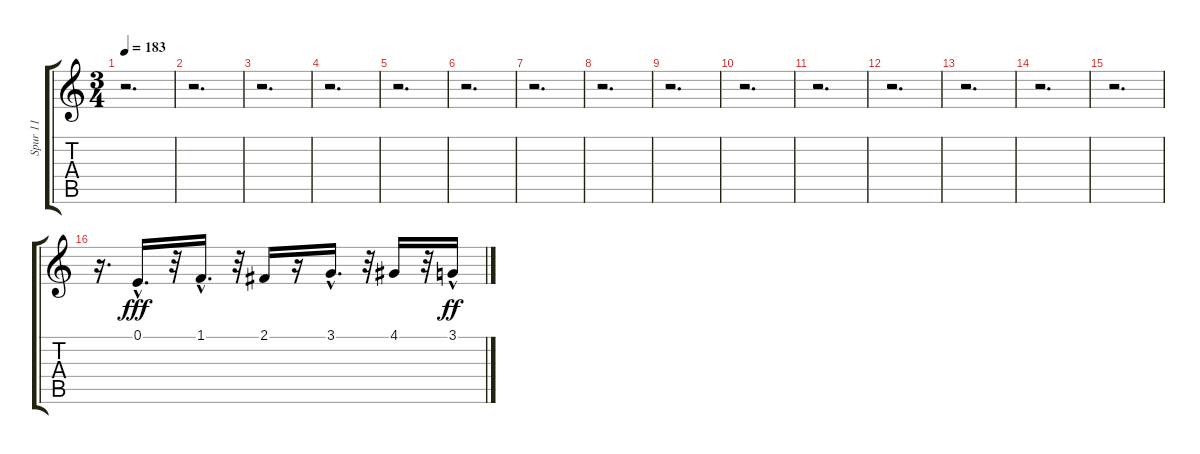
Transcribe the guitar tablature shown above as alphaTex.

\track ("Spur 11" "Spur 11") {instrument accordion}
\staff {score tabs}
\tuning (E4 B3 G3 D3 A2 E2) {hide}
\ts (3 4)
\tempo 183
\clef g2
\ks c
r.2{d dy f} |
r.2{d} |
r.2{d} |
r.2{d} |
r.2{d} |
r.2{d} |
r.2{d} |
r.2{d} |
r.2{d} |
r.2{d} |
r.2{d} |
r.2{d} |
r.2{d} |
r.2{d} |
r.2{d} |
r.16{d} 0.1{hac}.16{d dy fff} r.32 1.1{hac}.16{d} r.32 2.1.16 r.16 3.1{hac}.16{d} r.32 4.1.16 r.32 3.1{hac}.16{dy ff}
